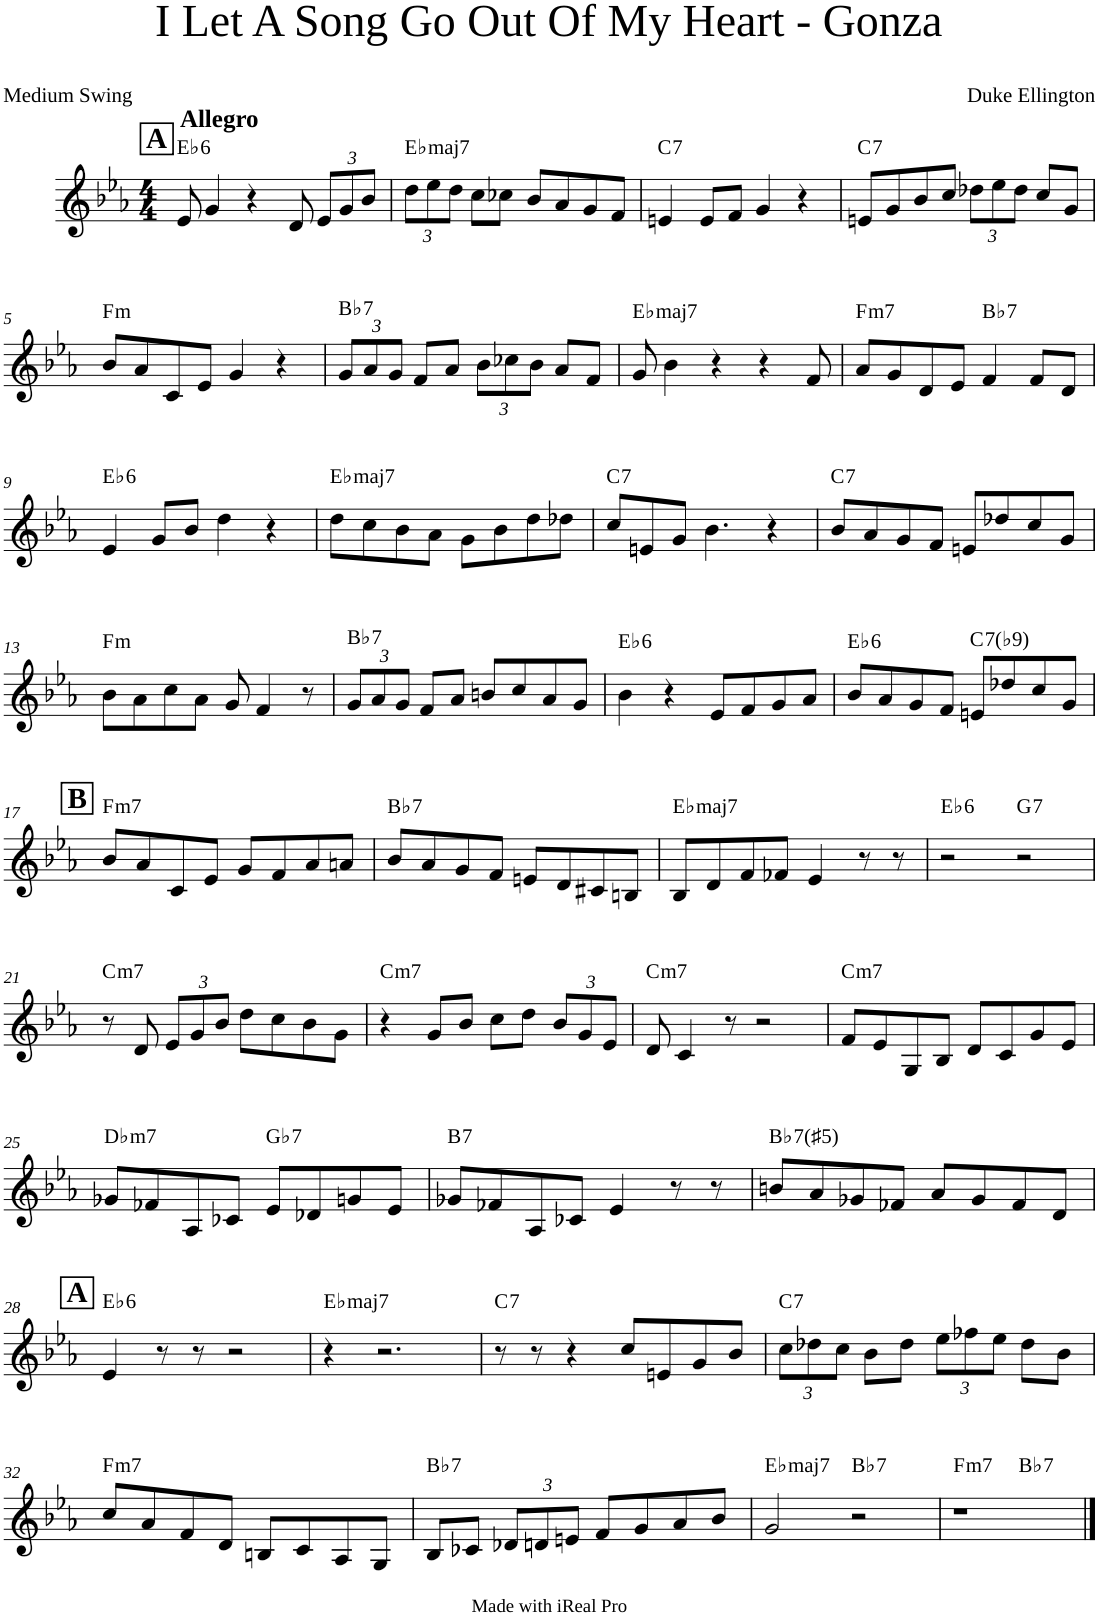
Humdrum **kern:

**kern	**harte
*part1	*part1
*staff1	*
*I"Lead sheet	*
*clefG2	*
*k[b-e-a-]	*
*E-:	*
*M4/4	*
!!LO:REH:place=s1:a:B:cj:fs=14:t=A
=1	=1
!LO:TX:a:B:t=Allegro	!LO:H:kt=6
8e-/	Eb:maj6
4g/	.
4r	.
8d/	.
*Xbrackettup	*
12e-/L	.
12g/	.
12b-/J	.
=2	=2
!	!LO:H:kt=maj7
12dd\L	Eb:maj7
12ee-\	.
12dd\J	.
8cc\L	.
8cc-X\J	.
8b-/L	.
8a-/	.
8g/	.
8f/J	.
=3	=3
!	!LO:H:kt=7
4en/	C:7
8e/L	.
8f/J	.
4g/	.
4r	.
=4	=4
!	!LO:H:kt=7
8en/L	C:7
8g/	.
8b-/	.
8cc/J	.
12dd-X\L	.
12ee-\	.
12dd-\J	.
8cc/L	.
8g/J	.
!!LO:LB:g=z
=5	=5
!	!LO:H:kt=m
8b-/L	F:min
8a-/	.
8c/	.
8e-/J	.
4g/	.
4r	.
=6	=6
!	!LO:H:kt=7
12g/L	Bb:7
12a-/	.
12g/J	.
8f/L	.
8a-/J	.
12b-\L	.
12cc-X\	.
12b-\J	.
8a-/L	.
8f/J	.
=7	=7
!	!LO:H:kt=maj7
8g/	Eb:maj7
4b-\	.
4r	.
4r	.
8f/	.
=8	=8
!	!LO:H:kt=m7
8a-/L	F:min7
8g/	.
8d/	.
8e-/J	.
!	!LO:H:kt=7
4f/	Bb:7
8f/L	.
8d/J	.
!!LO:LB:g=z
=9	=9
!	!LO:H:kt=6
4e-/	Eb:maj6
8g/L	.
8b-/J	.
4dd\	.
4r	.
=10	=10
!	!LO:H:kt=maj7
8dd\L	Eb:maj7
8cc\	.
8b-\	.
8a-\J	.
8g\L	.
8b-\	.
8dd\	.
8dd-X\J	.
=11	=11
!	!LO:H:kt=7
8cc/L	C:7
8en/	.
8g/J	.
4.b-\	.
4r	.
=12	=12
!	!LO:H:kt=7
8b-/L	C:7
8a-/	.
8g/	.
8f/J	.
8en/L	.
8dd-X/	.
8cc/	.
8g/J	.
!!LO:LB:g=z
=13	=13
!	!LO:H:kt=m
8b-\L	F:min
8a-\	.
8cc\	.
8a-\J	.
8g/	.
4f/	.
8r	.
=14	=14
!	!LO:H:kt=7
12g/L	Bb:7
12a-/	.
12g/J	.
8f/L	.
8a-/J	.
8bn/L	.
8cc/	.
8a-/	.
8g/J	.
=15	=15
!	!LO:H:kt=6
4b-\	Eb:maj6
4r	.
8e-/L	.
8f/	.
8g/	.
8a-/J	.
=16	=16
!	!LO:H:kt=6
8b-/L	Eb:maj6
8a-/	.
8g/	.
8f/J	.
!	!LO:H:kt=7
8en/L	C:7(b9)
8dd-X/	.
8cc/	.
8g/J	.
!!LO:LB:g=z
!!LO:REH:place=s1:a:B:cj:fs=14:t=B
=17	=17
!	!LO:H:kt=m7
8b-/L	F:min7
8a-/	.
8c/	.
8e-/J	.
8g/L	.
8f/	.
8a-/	.
8an/J	.
=18	=18
!	!LO:H:kt=7
8b-/L	Bb:7
8a-/	.
8g/	.
8f/J	.
8en/L	.
8d/	.
8c#X/	.
8Bn/J	.
=19	=19
!	!LO:H:kt=maj7
8B-/L	Eb:maj7
8d/	.
8f/	.
8f-X/J	.
4e-/	.
8r	.
8r	.
=20	=20
!	!LO:H:kt=6
2r	Eb:maj6
!	!LO:H:kt=7
2r	G:7
!!LO:LB:g=z
=21	=21
!	!LO:H:kt=m7
8r	C:min7
8d/	.
12e-/L	.
12g/	.
12b-/J	.
8dd\L	.
8cc\	.
8b-\	.
8g\J	.
=22	=22
!	!LO:H:kt=m7
4r	C:min7
8g/L	.
8b-/J	.
8cc\L	.
8dd\J	.
12b-/L	.
12g/	.
12e-/J	.
=23	=23
!	!LO:H:kt=m7
8d/	C:min7
4c/	.
8r	.
2r	.
=24	=24
!	!LO:H:kt=m7
8f/L	C:min7
8e-/	.
8G/	.
8B-/J	.
8d/L	.
8c/	.
8g/	.
8e-/J	.
!!LO:LB:g=z
=25	=25
!	!LO:H:kt=m7
8g-X/L	Db:min7
8f-X/	.
8A-/	.
8c-X/J	.
!	!LO:H:kt=7
8e-/L	Gb:7
8d-X/	.
8gn/	.
8e-/J	.
=26	=26
!	!LO:H:kt=7
8g-X/L	B:7
8f-X/	.
8A-/	.
8c-X/J	.
4e-/	.
8r	.
8r	.
=27	=27
!	!LO:H:kt=7
8bn/L	Bb:(3,#5,b7)
8a-/	.
8g-X/	.
8f-X/J	.
8a-/L	.
8g-/	.
8f-/	.
8d/J	.
!!LO:LB:g=z
!!LO:REH:place=s1:a:B:cj:fs=14:t=A
=28	=28
!	!LO:H:kt=6
4e-/	Eb:maj6
8r	.
8r	.
2r	.
=29	=29
!	!LO:H:kt=maj7
4r	Eb:maj7
2.r	.
=30	=30
!	!LO:H:kt=7
8r	C:7
8r	.
4r	.
8cc/L	.
8en/	.
8g/	.
8b-/J	.
=31	=31
!	!LO:H:kt=7
12cc\L	C:7
12dd-X\	.
12cc\J	.
8b-\L	.
8dd-\J	.
12ee-\L	.
12ff-X\	.
12ee-\J	.
8dd-\L	.
8b-\J	.
!!LO:LB:g=z
=32	=32
!	!LO:H:kt=m7
8cc/L	F:min7
8a-/	.
8f/	.
8d/J	.
8Bn/L	.
8c/	.
8A-/	.
8G/J	.
=33	=33
!	!LO:H:kt=7
8B-/L	Bb:7
8c-X/J	.
12d-X/L	.
12dn/	.
12en/J	.
8f/L	.
8g/	.
8a-/	.
8b-/J	.
=34	=34
!	!LO:H:kt=maj7
2g/	Eb:maj7
!	!LO:H:kt=7
2r	Bb:7
=35	=35
!	!LO:H:kt=m7
*^	*
1r	2ryy	F:min7
!	!	!LO:H:kt=7
.	2ryy	Bb:7
*v	*v	*
==	==
*-	*-
